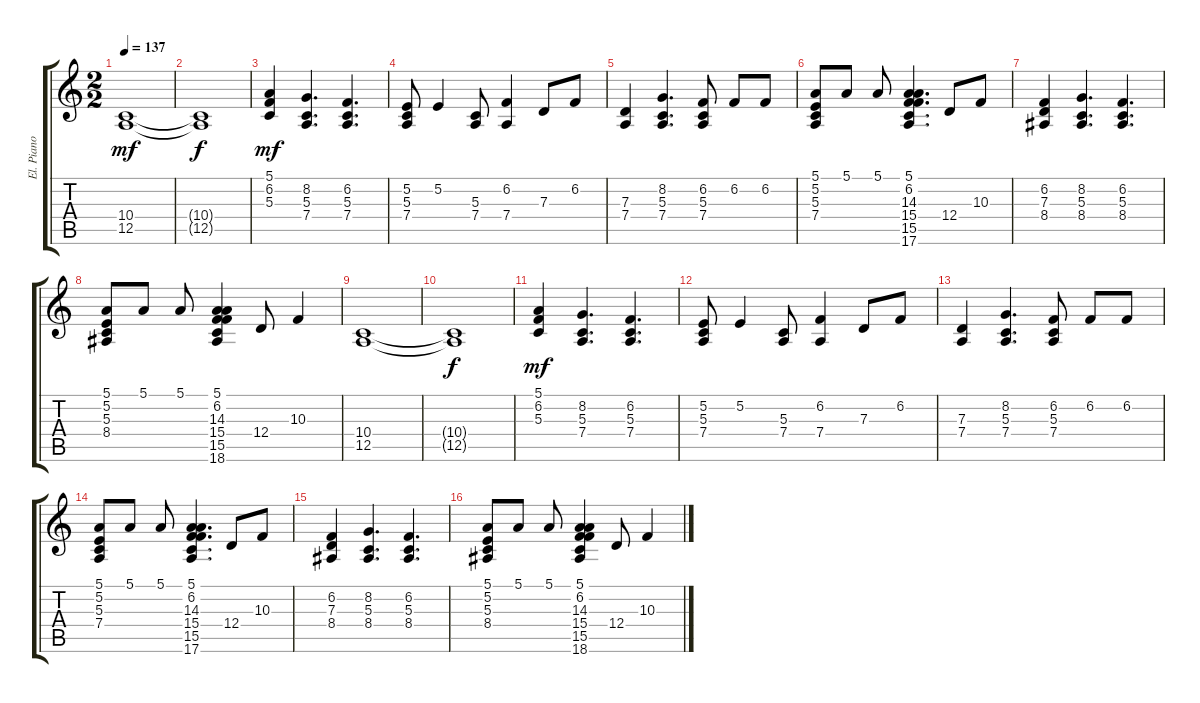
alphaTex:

\track ("El. Piano" "El. Piano") {instrument electricpiano2}
\staff {score tabs}
\tuning (E4 B3 G3 D3 A2 E2) {hide}
\ts (2 2)
\tempo 137
\clef g2
\ks c
(10.4 12.5).1{dy mf} |
(10.4{t} 12.5{t}).1{dy f} |
(5.1 6.2 5.3).4{dy mf} (8.2 5.3 7.4).4{d} (6.2 5.3 7.4).4{d} |
(5.2 5.3 7.4).8 5.2.4 (5.3 7.4).8 (6.2 7.4).4 7.3.8 6.2.8 |
(7.3 7.4).4 (8.2 5.3 7.4).4{d} (6.2 5.3 7.4).8 6.2.8 6.2.8 |
(5.1 5.2 5.3 7.4).8 5.1.8 5.1.8 (5.1 6.2 14.3 15.4 15.5 17.6).4{d} 12.4.8 10.3.8 |
(6.2 7.3 8.4).4 (8.2 5.3 8.4).4{d} (6.2 5.3 8.4).4{d} |
(5.1 5.2 5.3 8.4).8 5.1.8 5.1.8 (5.1 6.2 14.3 15.4 15.5 18.6).4 12.4.8 10.3.4 |
(10.4 12.5).1 |
(10.4{t} 12.5{t}).1{dy f} |
(5.1 6.2 5.3).4{dy mf} (8.2 5.3 7.4).4{d} (6.2 5.3 7.4).4{d} |
(5.2 5.3 7.4).8 5.2.4 (5.3 7.4).8 (6.2 7.4).4 7.3.8 6.2.8 |
(7.3 7.4).4 (8.2 5.3 7.4).4{d} (6.2 5.3 7.4).8 6.2.8 6.2.8 |
(5.1 5.2 5.3 7.4).8 5.1.8 5.1.8 (5.1 6.2 14.3 15.4 15.5 17.6).4{d} 12.4.8 10.3.8 |
(6.2 7.3 8.4).4 (8.2 5.3 8.4).4{d} (6.2 5.3 8.4).4{d} |
(5.1 5.2 5.3 8.4).8 5.1.8 5.1.8 (5.1 6.2 14.3 15.4 15.5 18.6).4 12.4.8 10.3.4
